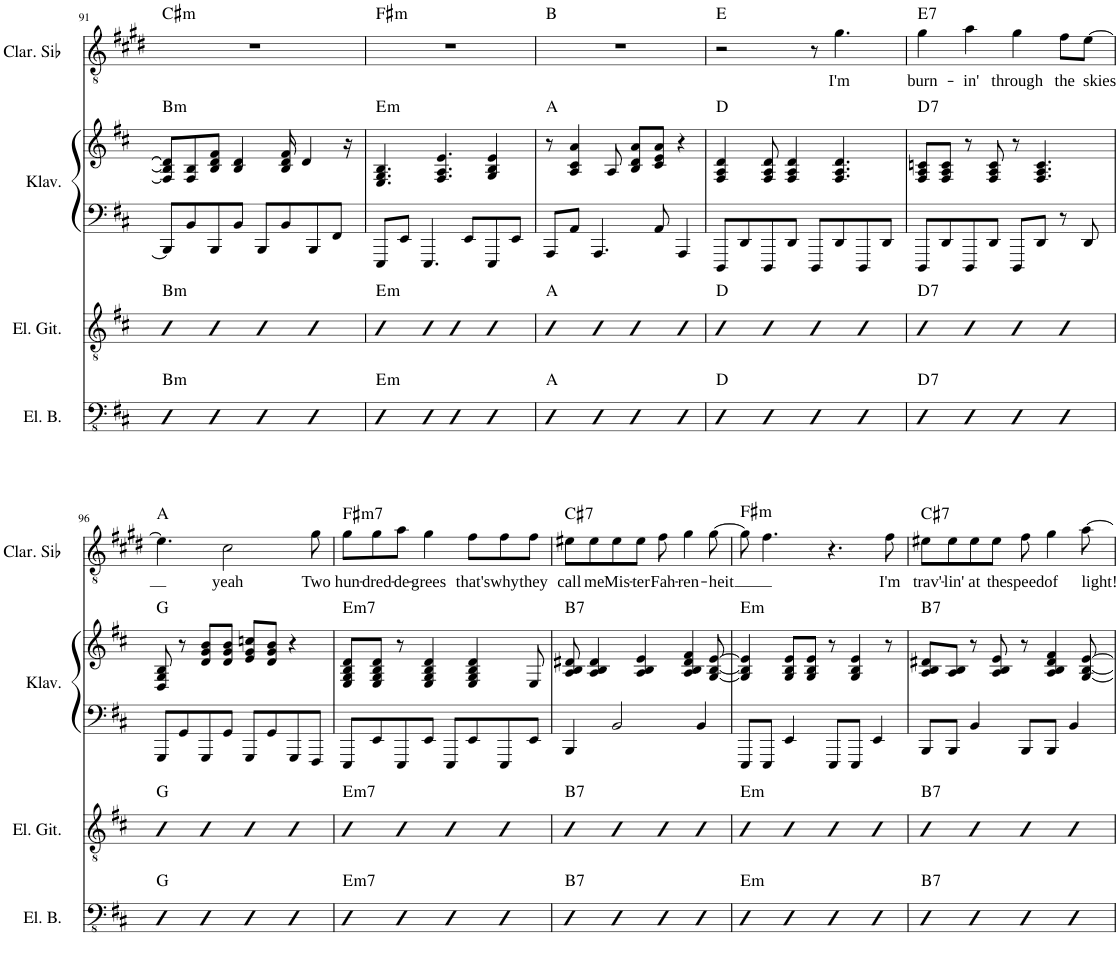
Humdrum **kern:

**kern	**harte	**kern	**harte	**kern	**kern	**harte	**kern	**text	**harte
*part4	*part4	*part3	*part3	*part2	*part2	*part2	*part1	*part1	*part1
*staff5	*	*staff4	*	*staff3	*staff2	*	*staff1	*staff1	*
*I"Elektrischer Bass	*	*I"Elektrische Gitarre	*	*I"Klavier	*	*	*I"Clarinette en Sib	*	*
*I'El. B.	*	*I'El. Git.	*	*I'Klav.	*	*	*I'Clar. Sib	*	*
!!LO:PB:g=z
*clefFv4	*	*clefGv2	*	*clefF4	*clefG2	*	*clefGv2	*	*
*	*	*	*	*	*	*	*Trd1c2	*	*
*k[f#c#]	*	*k[f#c#]	*	*k[f#c#]	*k[f#c#]	*	*k[f#c#g#d#]	*	*
*M4/4	*	*M4/4	*	*M4/4	*M4/4	*	*M4/4	*	*
=91	=91	=91	=91	=91	=91	=91	=91	=91	=91
!	!LO:H:kt=m	!	!LO:H:kt=m	!	!	!LO:H:kt=m	!	!	!LO:H:kt=m
4BBB	B:min	4BBB	B:min	8BBB/L]	8F#/] 8B/] 8d/]L	B:min	1r	.	C#:min
.	.	.	.	8BB/	8F#/ 8B/	.	.	.	.
4BBB	.	4BBB	.	8BBB/	8B/ 8d/ 8f#/J	.	.	.	.
.	.	.	.	8BB/J	4B/ 4d/	.	.	.	.
4BBB	.	4BBB	.	8BBB/L	.	.	.	.	.
.	.	.	.	8BB/	16B/ 16d/ 16f#/	.	.	.	.
.	.	.	.	.	4d/	.	.	.	.
4BBB	.	4BBB	.	8BBB/	.	.	.	.	.
.	.	.	.	8FF#/J	.	.	.	.	.
.	.	.	.	.	16r	.	.	.	.
=92	=92	=92	=92	=92	=92	=92	=92	=92	=92
!	!LO:H:kt=m	!	!LO:H:kt=m	!	!	!LO:H:kt=m	!	!	!LO:H:kt=m
4BBB	E:min	4BBB	E:min	8EEE/L	4.E/ 4.G/ 4.B/	E:min	1r	.	F#:min
.	.	.	.	8EE/J	.	.	.	.	.
4BBB	.	4BBB	.	4.EEE/	.	.	.	.	.
.	.	.	.	.	4.F#/ 4.A/ 4.e/	.	.	.	.
4BBB	.	4BBB	.	.	.	.	.	.	.
.	.	.	.	8EE/L	.	.	.	.	.
4BBB	.	4BBB	.	8EEE/	4G/ 4B/ 4e/	.	.	.	.
.	.	.	.	8EE/J	.	.	.	.	.
=93	=93	=93	=93	=93	=93	=93	=93	=93	=93
4BBB	A:maj	4BBB	A:maj	8AAA/L	8r	A:maj	1r	.	B:maj
.	.	.	.	8AA/J	4A/ 4c#/ 4a/	.	.	.	.
4BBB	.	4BBB	.	4.AAA/	.	.	.	.	.
.	.	.	.	.	8A/	.	.	.	.
4BBB	.	4BBB	.	.	8B/ 8d/ 8a/L	.	.	.	.
.	.	.	.	8AA/	8c#/ 8e/ 8a/J	.	.	.	.
4BBB	.	4BBB	.	4AAA/	4r	.	.	.	.
=94	=94	=94	=94	=94	=94	=94	=94	=94	=94
4BBB	D:maj	4BBB	D:maj	8DDD/L	4F#/ 4A/ 4d/	D:maj	2r	.	E:maj
.	.	.	.	8DD/	.	.	.	.	.
4BBB	.	4BBB	.	8DDD/	8F#/ 8A/ 8d/	.	.	.	.
.	.	.	.	8DD/J	4F#/ 4A/ 4d/	.	.	.	.
4BBB	.	4BBB	.	8DDD/L	.	.	8r	.	.
!	!	!	!	!	!	!	!	!LO:LY:b	!
.	.	.	.	8DD/	4.F#/ 4.A/ 4.d/	.	4.g#\	I'm	.
4BBB	.	4BBB	.	8DDD/	.	.	.	.	.
.	.	.	.	8DD/J	.	.	.	.	.
=95	=95	=95	=95	=95	=95	=95	=95	=95	=95
!	!LO:H:kt=7	!	!LO:H:kt=7	!	!	!LO:H:kt=7	!	!LO:LY:b	!LO:H:kt=7
4BBB	D:7	4BBB	D:7	8DDD/L	8F#/ 8A/ 8cn/L	D:7	4g#\	burn-	E:7
.	.	.	.	8DD/	8F#/ 8A/ 8c/J	.	.	.	.
!	!	!	!	!	!	!	!	!LO:LY:b	!
4BBB	.	4BBB	.	8DDD/	8r	.	4a\	-in'	.
.	.	.	.	8DD/J	8F#/ 8A/ 8c/	.	.	.	.
!	!	!	!	!	!	!	!	!LO:LY:b	!
4BBB	.	4BBB	.	8DDD/L	8r	.	4g#\	through	.
.	.	.	.	8DD/J	4.F#/ 4.A/ 4.c/	.	.	.	.
!	!	!	!	!	!	!	!	!LO:LY:b	!
4BBB	.	4BBB	.	8r	.	.	8f#\L	the	.
!	!	!	!	!	!	!	!	!LO:LY:b	!
.	.	.	.	8DD/	.	.	[8e\J	skies	.
!!LO:LB:g=z
=96	=96	=96	=96	=96	=96	=96	=96	=96	=96
4BBB	G:maj	4BBB	G:maj	8GGG/L	8D/ 8G/ 8B/	G:maj	4.e\]	.	A:maj
.	.	.	.	8GG/	8r	.	.	.	.
4BBB	.	4BBB	.	8GGG/	8d/ 8g/ 8b/L	.	.	.	.
!	!	!	!	!	!	!	!	!LO:LY:b	!
.	.	.	.	8GG/J	8d/ 8g/ 8b/J	.	2c#\	yeah	.
4BBB	.	4BBB	.	8GGG/L	8e/ 8g/ 8ccn/L	.	.	.	.
.	.	.	.	8GG/	8d/ 8g/ 8b/J	.	.	.	.
4BBB	.	4BBB	.	8GGG/	4r	.	.	.	.
!	!	!	!	!	!	!	!	!LO:LY:b	!
.	.	.	.	8FFF#/J	.	.	8g#\	Two	.
=97	=97	=97	=97	=97	=97	=97	=97	=97	=97
!	!LO:H:kt=m7	!	!LO:H:kt=m7	!	!	!LO:H:kt=m7	!	!LO:LY:b	!LO:H:kt=m7
4BBB	E:min7	4BBB	E:min7	8EEE/L	8E/ 8G/ 8B/ 8d/L	E:min7	8g#\L	hun-	F#:min7
!	!	!	!	!	!	!	!	!LO:LY:b	!
.	.	.	.	8EE/	8E/ 8G/ 8B/ 8d/J	.	8g#\	-dred-	.
!	!	!	!	!	!	!	!	!LO:LY:b	!
4BBB	.	4BBB	.	8EEE/	8r	.	8a\J	-de-	.
!	!	!	!	!	!	!	!	!LO:LY:b	!
.	.	.	.	8EE/J	4E/ 4G/ 4B/ 4d/	.	4g#\	-grees	.
4BBB	.	4BBB	.	8EEE/L	.	.	.	.	.
!	!	!	!	!	!	!	!	!LO:LY:b	!
.	.	.	.	8EE/	4E/ 4G/ 4B/ 4d/	.	8f#\L	that's	.
!	!	!	!	!	!	!	!	!LO:LY:b	!
4BBB	.	4BBB	.	8EEE/	.	.	8f#\	why	.
!	!	!	!	!	!	!	!	!LO:LY:b	!
.	.	.	.	8EE/J	8E/	.	8f#\J	they	.
=98	=98	=98	=98	=98	=98	=98	=98	=98	=98
!	!LO:H:kt=7	!	!LO:H:kt=7	!	!	!LO:H:kt=7	!	!LO:LY:b	!LO:H:kt=7
4BBB	B:7	4BBB	B:7	4BBB/	8A/ 8B/ 8d#X/	B:7	8e#X\L	call	C#:7
!	!	!	!	!	!	!	!	!LO:LY:b	!
.	.	.	.	.	4A/ 4B/ 4d#/	.	8e#\	me	.
!	!	!	!	!	!	!	!	!LO:LY:b	!
4BBB	.	4BBB	.	2BB/	.	.	8e#\	Mis-	.
!	!	!	!	!	!	!	!	!LO:LY:b	!
.	.	.	.	.	4A/ 4B/ 4e/	.	8e#\J	-ter	.
!	!	!	!	!	!	!	!	!LO:LY:b	!
4BBB	.	4BBB	.	.	.	.	8f#\	Fah-	.
!	!	!	!	!	!	!	!	!LO:LY:b	!
.	.	.	.	.	4A/ 4B/ 4d#/ 4f#/	.	4g#\	-ren-	.
4BBB	.	4BBB	.	4BB/	.	.	.	.	.
!	!	!	!	!	!	!	!	!LO:LY:b	!
.	.	.	.	.	[8G/ [8B/ [8e/	.	[8g#\	-heit	.
=99	=99	=99	=99	=99	=99	=99	=99	=99	=99
!	!LO:H:kt=m	!	!LO:H:kt=m	!	!	!LO:H:kt=m	!	!	!LO:H:kt=m
4BBB	E:min	4BBB	E:min	8EEE/L	4G/] 4B/] 4e/]	E:min	8g#\]	.	F#:min
.	.	.	.	8EEE/J	.	.	4.f#\	.	.
4BBB	.	4BBB	.	4EE/	8G/ 8B/ 8e/L	.	.	.	.
.	.	.	.	.	8G/ 8B/ 8e/J	.	.	.	.
4BBB	.	4BBB	.	8EEE/L	8r	.	4.r	.	.
.	.	.	.	8EEE/J	4G/ 4B/ 4e/	.	.	.	.
4BBB	.	4BBB	.	4EE/	.	.	.	.	.
!	!	!	!	!	!	!	!	!LO:LY:b	!
.	.	.	.	.	8r	.	8f#\	I'm	.
=100	=100	=100	=100	=100	=100	=100	=100	=100	=100
!	!LO:H:kt=7	!	!LO:H:kt=7	!	!	!LO:H:kt=7	!	!LO:LY:b	!LO:H:kt=7
4BBB	B:7	4BBB	B:7	8BBB/L	8A/ 8B/ 8d#X/L	B:7	8e#X\L	trav'-	C#:7
!	!	!	!	!	!	!	!	!LO:LY:b	!
.	.	.	.	8BBB/J	8A/ 8B/J	.	8e#\	-lin'	.
!	!	!	!	!	!	!	!	!LO:LY:b	!
4BBB	.	4BBB	.	4BB/	8r	.	8e#\	at	.
!	!	!	!	!	!	!	!	!LO:LY:b	!
.	.	.	.	.	8A/ 8B/ 8e/	.	8e#\J	the	.
!	!	!	!	!	!	!	!	!LO:LY:b	!
4BBB	.	4BBB	.	8BBB/L	8r	.	8f#\	speed	.
!	!	!	!	!	!	!	!	!LO:LY:b	!
.	.	.	.	8BBB/J	4A/ 4B/ 4d#/ 4f#/	.	4g#\	of	.
4BBB	.	4BBB	.	4BB/	.	.	.	.	.
!	!	!	!	!	!	!	!	!LO:LY:b	!
.	.	.	.	.	[8G/ [8B/ [8e/	.	[8a\	light!	.
=	=	=	=	=	=	=	=	=	=
*-	*-	*-	*-	*-	*-	*-	*-	*-	*-
